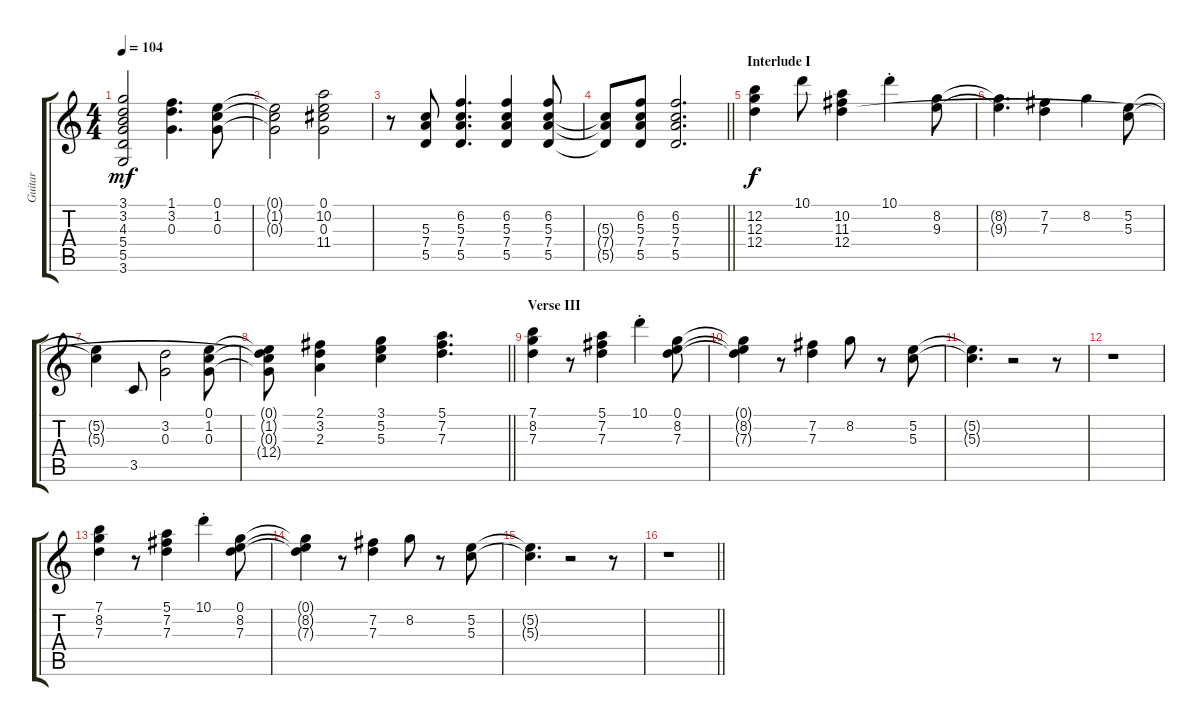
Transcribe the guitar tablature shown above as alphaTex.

\track ("Guitar" "Guitar") {instrument acousticguitarsteel}
\staff {score tabs}
\tuning (E4 B3 G3 D3 A2 E2) {hide}
\ts (4 4)
\tempo 104
\clef g2
\ks c
(3.1 3.2 4.3 5.4 5.5 3.6).2{dy mf} (1.1 3.2 0.3).4{d} (0.1 1.2 0.3).8 |
(0.1{t} 1.2{t} 0.3{t}).2 (0.1 10.2 0.3 11.4).2 |
r.8 (5.3 7.4 5.5).8 (6.2 5.3 7.4 5.5).4{d} (6.2 5.3 7.4 5.5).4 (6.2 5.3 7.4 5.5).8 |
\barLineRight lightlight
(5.3{t} 7.4{t} 5.5{t}).8 (6.2 5.3 7.4 5.5).8 (6.2 5.3 7.4 5.5).2{d} |
\section ("" "Interlude I")
(12.2 12.3 12.4).4{dy f} 10.1.8 (10.2 11.3 12.4).4 10.1{st}.4 (8.2 9.3).8 |
(8.2{t} 9.3{t}).4{d} (7.2 7.3).4 8.2.4 (5.2 5.3).8 |
(5.2{t} 5.3{t}).4 3.5.8 (3.2 0.3).2 (0.1 1.2 0.3).8 |
\barLineRight lightlight
(0.1{t} 1.2{t} 0.3{t} 12.4{t}).8 (2.1 3.2 2.3).4 (3.1 5.2 5.3).4 (5.1 7.2 7.3).4{d} |
\section ("" "Verse III")
(7.1 8.2 7.3).4 r.8 (5.1 7.2 7.3).4 10.1{st}.4 (0.1 8.2 7.3).8 |
(0.1{t} 8.2{t} 7.3{t}).4 r.8 (7.2 7.3).4 8.2.8 r.8 (5.2 5.3).8 |
(5.2{t} 5.3{t}).4{d} r.2 r.8 |
r.1 |
(7.1 8.2 7.3).4 r.8 (5.1 7.2 7.3).4 10.1{st}.4 (0.1 8.2 7.3).8 |
(0.1{t} 8.2{t} 7.3{t}).4 r.8 (7.2 7.3).4 8.2.8 r.8 (5.2 5.3).8 |
(5.2{t} 5.3{t}).4{d} r.2 r.8 |
\barLineRight lightlight
r.1
